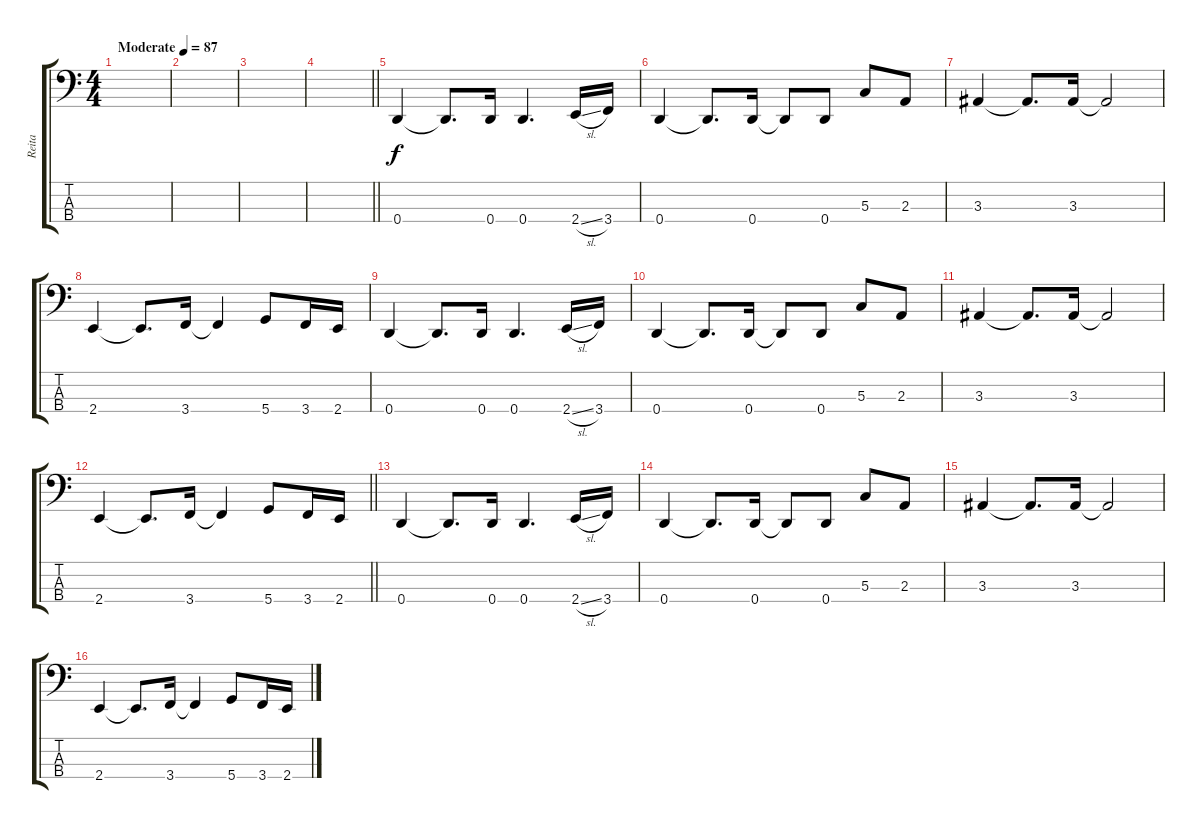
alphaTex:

\track ("Reita" "Reita") {instrument electricbasspick}
\staff {score tabs}
\tuning (F2 C2 G1 D1) {hide}
\ts (4 4)
\tempo (87 "Moderate")
\clef f4
\ks c
|
|
|
\barLineRight lightlight
|
0.4.4 0.4{t}.8{d} 0.4.16 0.4.4{d} 2.4{sl}.16 3.4.16 |
0.4.4 0.4{t}.8{d} 0.4.16 0.4{t}.8 0.4.8 5.3.8 2.3.8 |
3.3.4 3.3{t}.8{d} 3.3.16 3.3{t}.2 |
2.4.4 2.4{t}.8{d} 3.4.16 3.4{t}.4 5.4.8 3.4.16 2.4.16 |
0.4.4 0.4{t}.8{d} 0.4.16 0.4.4{d} 2.4{sl}.16 3.4.16 |
0.4.4 0.4{t}.8{d} 0.4.16 0.4{t}.8 0.4.8 5.3.8 2.3.8 |
3.3.4 3.3{t}.8{d} 3.3.16 3.3{t}.2 |
\barLineRight lightlight
2.4.4 2.4{t}.8{d} 3.4.16 3.4{t}.4 5.4.8 3.4.16 2.4.16 |
0.4.4 0.4{t}.8{d} 0.4.16 0.4.4{d} 2.4{sl}.16 3.4.16 |
0.4.4 0.4{t}.8{d} 0.4.16 0.4{t}.8 0.4.8 5.3.8 2.3.8 |
3.3.4 3.3{t}.8{d} 3.3.16 3.3{t}.2 |
2.4.4 2.4{t}.8{d} 3.4.16 3.4{t}.4 5.4.8 3.4.16 2.4.16
